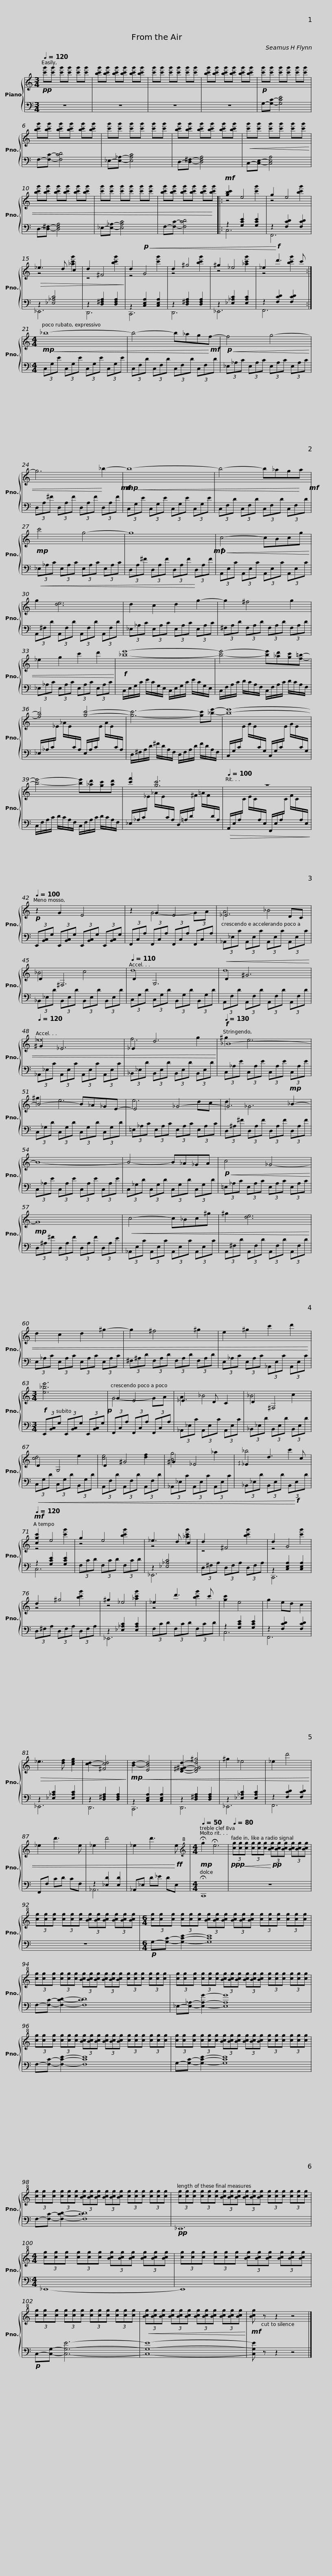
X:1
%%score { ( 1 3 ) | ( 2 4 ) }
L:1/8
Q:1/4=120
M:3/4
I:linebreak $
K:C
V:1 treble
V:3 treble
V:2 bass
V:4 bass
V:1
!pp! [c'g'][c'g'] [c'g'][c'g'] [c'g'][c'g'] | [bc'g'][bc'g'] [bc'g'][bc'g'] [bc'g'][bc'g'] | [c'g'][c'g'] [c'g'][c'g'] [c'g'][c'g'] | [bc'g'][bc'g'] [bc'g'][bc'g'] [bc'g'][bc'g'] |$!p! [c'g'][c'g'] [c'g'][c'g'] [c'g'][c'g'] | %5
 [bc'g'][bc'g'] [bc'g'][bc'g'] [bc'g'][bc'g'] | [c'g'][c'g'] [c'g'][c'g'] [c'g'][c'g'] | [bc'g'][bc'g'] [bc'g'][bc'g'] [bc'g'][bc'g'] |$!<(! [c'g'][c'g'] [c'g'][c'g'] [c'g'][c'g'] | [bc'g'][bc'g'] [bc'g'][bc'g'] [bc'g'][bc'g'] | %10
 [c'g'][c'g'] [c'g'][c'g'] [c'g'][c'g'] | [bc'g'][bc'g'] [bc'g'][bc'g'] [bc'g']!<)![bc'g'] |:$!mf! [gbc']2 e4 | g2 e4 |!>(! _e3 d c2 | %15
 d2 ^F4!>)! |$ d2!p!!<(! G4 | d2 ^g4 | ^g2 _e4 | _e2!<)!!f! d'3 c' :|$ %20
[M:4/4]!mp!!<(! _b8- | b4- b_ag!<)!!mf!f- |!p!!<(! f4 g4- |$ g6!<)! _b2-!mf! |!mp!!<(! b8- | %25
 b4- b_ag!<)!a!mf! |$!mp! c'4 g4- | g8!mf! |!p!!<(! c4- cBcg |$ g2 [de]6 | %30
 d2 c2 d2 g2- | g2 ^f4 g2 |$ _e2 g2 c'2 d'2!<)! |!f! [_be']8- | [be']4- [be'][_ad'][gc'][f=b]- |$ %35
 [fb]4 [gc']4- | [gc']6- [gc'][_be']- |$ [be']8- | [be']4- [be'][_ad'][gc'][ad'] |$ [c'f']2 [gc']6 | %40
[Q:1/4=100] z8 |!p![Q:1/4=100] z2 G2 E4 |$ z2 G2 E4 | _E6 DC | D2 ^F,6 |$ %45
[Q:1/4=110] D2 G,6 |!<(! D2 ^G6 |[Q:1/4=120] ^G2 _E6 |$ _E2 d6!<)! |!f![Q:1/4=130] _B8- | %50
 B4- B_A_GE- |$ E4 _G4- | G6!mp! _B2- | B8- |$ B4- B_A_GA | %55
!p!!<(! c4 _G4-!<)! |!mp! G8 |$!<(! c4- c_Bc^g | ^g2 [de]6 | d2 c2 d2 ^g2- |$ %60
 g2 ^f4 ^g2 | e2 ^g2 c'2 d'2!<)! |$[M:3/4]!f! [e_be']6!p! | G2 E4 | _E3 D C2 | %65
 D2 ^F,4 |$ D2 G,4 | D2 ^G4 | ^G2 _E4 | !arpeggio!_E2 d3 c |$ %70
[Q:1/4=120]!mf! [cgc']2 e4 | g2 e4 | _e3 d c2 | d2 ^F4 |$ d2 G4 | %75
 d2 ^g4 | ^g2 _e4 | _e2 d'3 c' |$ [gc']2 e4 | g2 ed c2 | %80
!>(! _e3 [df] [ceg]2 | [cd]2- [^Fcd]4!>)! |$!mp!!<(! [Bd]2- [EBd]4 | [D^F^Gd]2- [DFGd^g]4 | ^g2 _e4 | %85
 _e2 d'4 |$ _e2 d'3 e | _e2 d'4 | _e2 d'3!<)!!ff! e |[M:4/4][K:treble+8][Q:1/4=50]!mp! !fermata!g2 !fermata!e6 | %90
[Q:1/4=80]!ppp!!<(! (3[cg][cg][cg] (3[cg][cg][cg]!<)!!pp! (3[Bcg][Bcg][Bcg] (3[Bcg][Bcg][Bcg] |$ (3[cg][cg][cg] (3[cg][cg][cg] (3[Bcg][Bcg][Bcg] (3[Bcg][Bcg][Bcg] |[M:6/4] (3[cg][cg][cg] (3[cg][cg][cg] (3[Bcg][Bcg][Bcg] (3[Bcg][Bcg][Bcg] (3[cg][cg][cg] (3[cg][cg][cg] |$ (3[cg][cg][cg] (3[cg][cg][cg] (3[Bcg][Bcg][Bcg] (3[Bcg][Bcg][Bcg] (3[cg][cg][cg] (3[cg][cg][cg] | (3[cg][cg][cg] (3[cg][cg][cg] (3[Bcg][Bcg][Bcg] (3[Bcg][Bcg][Bcg] (3[cg][cg][cg] (3[cg][cg][cg] |$ %95
 (3[cg][cg][cg] (3[cg][cg][cg] (3[Bcg][Bcg][Bcg] (3[Bcg][Bcg][Bcg] (3[cg][cg][cg] (3[cg][cg][cg] | (3[cg][cg][cg] (3[cg][cg][cg] (3[Bcg][Bcg][Bcg] (3[Bcg][Bcg][Bcg] (3[cg][cg][cg] (3[cg][cg][cg] |$ (3[cg][cg][cg] (3[cg][cg][cg] (3[Bcg][Bcg][Bcg] (3[Bcg][Bcg][Bcg] (3[cg][cg][cg] (3[cg][cg][cg] | (3[cg][cg][cg] (3[cg][cg][cg] (3[Bcg][Bcg][Bcg] (3[Bcg][Bcg][Bcg] (3[cg][cg][cg] (3[cg][cg][cg] |$[M:4/4] (3[cg][cg][cg] (3[cg][cg][cg] (3[Bcg][Bcg][Bcg] (3[Bcg][Bcg][Bcg] | %100
 (3[cg][cg][cg] (3[cg][cg][cg] (3[Bcg][Bcg][Bcg] (3[Bcg][Bcg][Bcg] | (3[cg][cg][cg] (3[cg][cg][cg] (3[cg][cg][cg] (3[cg][cg][cg] |$!<(! (3[Bcg][Bcg][Bcg] (3[Bcg][Bcg][Bcg] (3[Bcg][Bcg][Bcg] (3[Bcg][Bcg][Bcg]!<)! |!mf! [Bcg] z z2 z4 |] %104
V:2
 z6 | z6 | z6 | z6 |$ G,-[G,C]- [G,CE]4 | %5
 F,-[F,C]- [F,CD]4 | _E,-[E,_A,]- [E,A,C]4 | D,-[D,^F,]- [D,F,A,]4 |$ C,-[C,E,]- [C,E,A,]4 | D,-[D,^F,]- [D,F,A,]4 | %10
 _E,-[E,_A,]- [E,A,C]4 | F,-[F,C]- [F,CD]4 |:$ z2 [G,CE]2 [G,CE]2 | z2 [F,CD]2 [F,CD]2 | z2 [_E,_A,C]4 | %15
 z2 [D,^F,A,]2 [D,F,A,]2 |$ z2 [C,E,A,]2 [C,E,A,]2 | z2 [D,^F,A,]2 [D,F,A,]2 | z2 [_E,_A,C]2 [E,A,C]2 | z2 [F,CD]2 [F,CD]2 :|$ %20
[M:4/4] (3C,G,E (3C,G,E (3C,G,E (3C,G,E | (3C,F,D (3C,F,D (3C,F,D (3C,F,D | (3_E,_A,C (3E,A,C (3E,A,C (3E,A,C |$ (3D,A,^F (3D,A,F (3D,A,F (3D,A,F | (3C,G,E (3C,G,E (3C,G,E (3C,G,E | %25
 (3C,F,D (3C,F,D (3C,F,D (3C,F,D |$!<(! (3_E,_A,C (3E,A,C (3E,A,C (3E,A,C | (3D,A,^F (3D,A,F (3D,A,F!<)! (3D,A,F | (3A,,E,C (3A,,E,C (3A,,E,C (3A,,E,C |$ (3A,,^F,D (3A,,F,D (3A,,F,D (3A,,F,D | %30
 (3_E,_A,C (3E,A,C (3E,A,C (3E,A,C | (3^F,A,D (3F,A,D (3F,A,D (3F,A,D |$ (3_E,_A,C (3E,A,C (3E,A,C (3E,A,C | C,/E,/G,/C/ E/C/G,/E,/ C,/E,/G,/C/ E/C/G,/E,/ | C,/F,/A,/C/ D/C/A,/F,/ C,/F,/A,/C/ D/C/A,/F,/ |$ %35
 _E,/_A,/C/[I:staff -1]_E/ _A/E/[I:staff +1]C/A,/ E,/A,/C/[I:staff -1]E/ A/E/[I:staff +1]C/A,/ | D,/^F,/A,/D/ ^F/D/A,/F,/ D,/F,/A,/D/ F/D/A,/F,/ |$ C,/G,/C/[I:staff -1]E/ G/E/[I:staff +1]C/G,/ C,/G,/C/[I:staff -1]E/ G/E/[I:staff +1]C/G,/ | C,/F,/A,/C/ D/C/A,/F,/ C,/F,/A,/C/ D/C/A,/F,/ |$ _E,/_A,/C/[I:staff -1]_E/ _A/E/[I:staff +1]C/A,/ D,/=A,/D/[I:staff -1]^F/ =A/F/[I:staff +1]D/A,/ | %40
!>(! A,,/E,/A,/[I:staff -1]C/ E/C/[I:staff +1]A,/E,/ F,,/E,/A,/[I:staff -1]C/ F/C/[I:staff +1]A,/E,/!>)! | (3E,,[B,,C,]G, (3E,,[B,,C,]G, (3E,,[B,,C,]G, (3E,,[B,,C,]G, |$ (3F,,C,A, (3F,,C,A, (3F,,C,A, (3F,,C,A, | (3_A,,_E,C (3A,,E,C (3A,,E,C (3A,,E,C | (3_B,,_E,D (3B,,E,D (3B,,E,D (3B,,E,D |$ %45
 (3C,G,D (3C,G,D (3B,,G,D (3B,,G,D | (3A,,F,D (3A,,F,D (3A,,F,D (3A,,F,D | (3_A,,_E,C (3A,,E,C (3A,,E,C (3A,,E,C |$ (3_B,,_E,D (3B,,E,D (3B,,E,D (3B,,E,D | (3C,_A,E (3C,A,E (3C,A,E (3C,A,E | %50
 (3C,_G,D (3C,G,D (3C,G,D (3C,G,D |$ (3=E,_A,C (3E,A,C (3E,A,C (3E,A,C | (3D,^A,^F (3D,A,F (3D,A,F (3D,A,F | (3C,_A,E (3C,A,E (3C,A,E (3C,A,E |$ (3C,_G,D (3C,G,D (3C,G,D (3C,G,D | %55
 (3=E,_A,C (3E,A,C (3E,A,C (3E,A,C | (3D,^A,^F (3D,A,F (3D,A,F (3D,A,E |$ (3_A,,E,C (3A,,E,C (3A,,E,C (3A,,E,C | (3A,,^F,D (3A,,F,D (3A,,F,D (3A,,F,D | (3E,_A,C (3E,A,C (3E,A,C (3E,A,C |$ %60
 (3^F,^A,D (3F,A,D (3F,A,D (3F,A,D | (3E,_A,C (3E,A,C (3_A,,E,C (3A,,E,C |$[M:3/4] (3E,,[B,,C,]G, (3E,,[B,,C,]G, (3E,,[B,,C,]G, | (3F,,C,A, (3F,,C,A, (3F,,C,A, | (3_A,,_E,C (3A,,E,C (3A,,E,C | %65
 (3_B,,_E,D (3B,,E,D (3B,,E,D |$!<(! (3C,G,D (3C,G,D (3B,,G,D | (3A,,F,D (3A,,F,D (3A,,F,D | (3_A,,_E,C (3A,,E,C (3A,,E,C | (3_B,,_E,D (3B,,E,D (3B,,!<)!!f!E,D |$ %70
 z2 [G,CE]2 [G,CE]2 | (3F,CD (3F,CD (3F,CD | z2 [_E,_A,C]4 | (3D,^F,A, (3D,F,A, (3D,F,A, |$ z2 [C,E,A,]2 [C,E,A,]2 | %75
 (3D,^F,A, (3D,F,A, (3D,F,A, | z2 [_E,_A,C]2 [E,A,C]2 | (3F,CD (3F,CD (3F,CD |$ z2 [G,CE]2 [G,CE]2 | z2 [F,CD]2 [F,CD]2 | %80
 z2 [_E,_A,C]2 [E,A,C]2 | z2 [D,^F,A,]2 [D,F,A,]2 |$ z2 [C,E,A,]2 [C,E,A,]2 | z2 [D,^F,A,]2 [D,F,A,]2 | z2 [_E,_A,C]2 [E,A,C]2 | %85
 z2 [F,CD]2 [F,CD]2 |$ F,,F, CD CF, | z2 [_E,D]2 [E,D]2 | _A,,_E, D_E DE, |[M:4/4] !fermata!C,,8 | %90
 z8 |$ z8 |[M:6/4]!p! G,-[G,C]- [G,CE]2- [G,CE]8 |$ F,-[F,C]- [F,CD]2- [F,CD]8 | _E,-[E,_A,]- [E,A,G]2- [E,A,G]8 |$ %95
 F,-[F,C]- [F,CE]2- [F,CE]8 | G,-[G,C]- [G,CE]2- [G,CE]8 |$ F,-[F,C]- [F,CD]2- [F,CD]8 |!pp! _E,,12 |$[M:4/4] _E,,8- | %100
 E,,8 |!p! C,-[C,G,]- [C,G,E]6- |$ [C,G,E]8- | [C,G,E] z z2 z4 |] %104
V:3
 x6 | x6 | x6 | x6 |$ x6 | %5
 x6 | x6 | x6 |$ x6 | x6 | %10
 x6 | x6 |:$ z4 [c'g']2 | z4 [bc'g']2 | z4 [_ac'g']2 | %15
 z4 [bc'g']2 |$ z4 [c'g']2 | z4 [bc'g']2 | z4 [_ac'g']2 | z4 [bc'g']2 :|$ %20
[M:4/4] x8 | x8 | x8 |$ x8 | x8 | %25
 x8 |$ x8 | x8 | x8 |$ x8 | %30
 x8 | x8 |$ x8 | x8 | x8 |$ %35
 x8 | x8 |$ x8 | x8 |$ x8 | %40
 x8 | x8 |$ z2 G4- GA | A4 _B4 | _B4 c4 |$ %45
 d8 | d8 | _e8 |$ f6 g2 | ^g2 e6 | %50
 ^g2 e6 |$ e6 dc | d2 _G6 | x8 |$ x8 | %55
 x8 | x8 |$ x8 | x8 | x8 |$ %60
 x8 | x8 |$[M:3/4] x6 | G4- GA | A2 _B4 | %65
 _B4 c2 |$ [cd]4 e2 | [ce]4 [df]2 | [Bg]4 _a2 | _b4 c'2 |$ %70
 z4 [c'g']2 | z4 [bc'g']2 | z4 [_ac'g']2 | z4 [bc'g']2 |$ z4 [c'g']2 | %75
 z4 [bc'g']2 | z4 [_ac'g']2 | z4 [bc'g']2 |$ x6 | x6 | %80
 x6 | x6 |$ x6 | x6 | x6 | %85
 x6 |$ x6 | x6 | x6 |[M:4/4][K:treble+8] x8 | %90
 x8 |$ x8 |[M:6/4] x12 |$ x12 | x12 |$ %95
 x12 | x12 |$ x12 | x12 |$[M:4/4] x8 | %100
 x8 | x8 |$ x8 | x8 |] %104
V:4
 x6 | x6 | x6 | x6 |$ x6 | %5
 x6 | x6 | x6 |$ x6 | x6 | %10
 x6 | x6 |:$ C,6 | F,,6 | _E,,6 | %15
 D,,6 |$ C,,6 | D,,6 | _E,,6 | F,,6 :|$ %20
[M:4/4] x8 | x8 | x8 |$ x8 | x8 | %25
 x8 |$ x8 | x8 | x8 |$ x8 | %30
 x8 | x8 |$ x8 | x8 | x8 |$ %35
 x8 | x8 |$ x8 | x8 |$ x8 | %40
 x8 | x8 |$ x8 | x8 | x8 |$ %45
 x8 | x8 | x8 |$ x8 | x8 | %50
 x8 |$ x8 | x8 | x8 |$ x8 | %55
 x8 | x8 |$ x8 | x8 | x8 |$ %60
 x8 | x8 |$[M:3/4] x6 | x6 | x6 | %65
 x6 |$ x6 | x6 | x6 | x6 |$ %70
 C,6 | x6 | _E,,6 | x6 |$ C,,6 | %75
 x6 | _E,,6 | x6 |$ C,6 | F,,6 | %80
 _E,,6 | D,,6 |$ C,,6 | D,,6 | _E,,6 | %85
 F,,6 |$ x6 | _A,,6 | x6 |[M:4/4] x8 | %90
 x8 |$ x8 |[M:6/4] x12 |$ x12 | x12 |$ %95
 x12 | x12 |$ x12 | x12 |$[M:4/4] x8 | %100
 x8 | x8 |$ x8 | x8 |] %104
